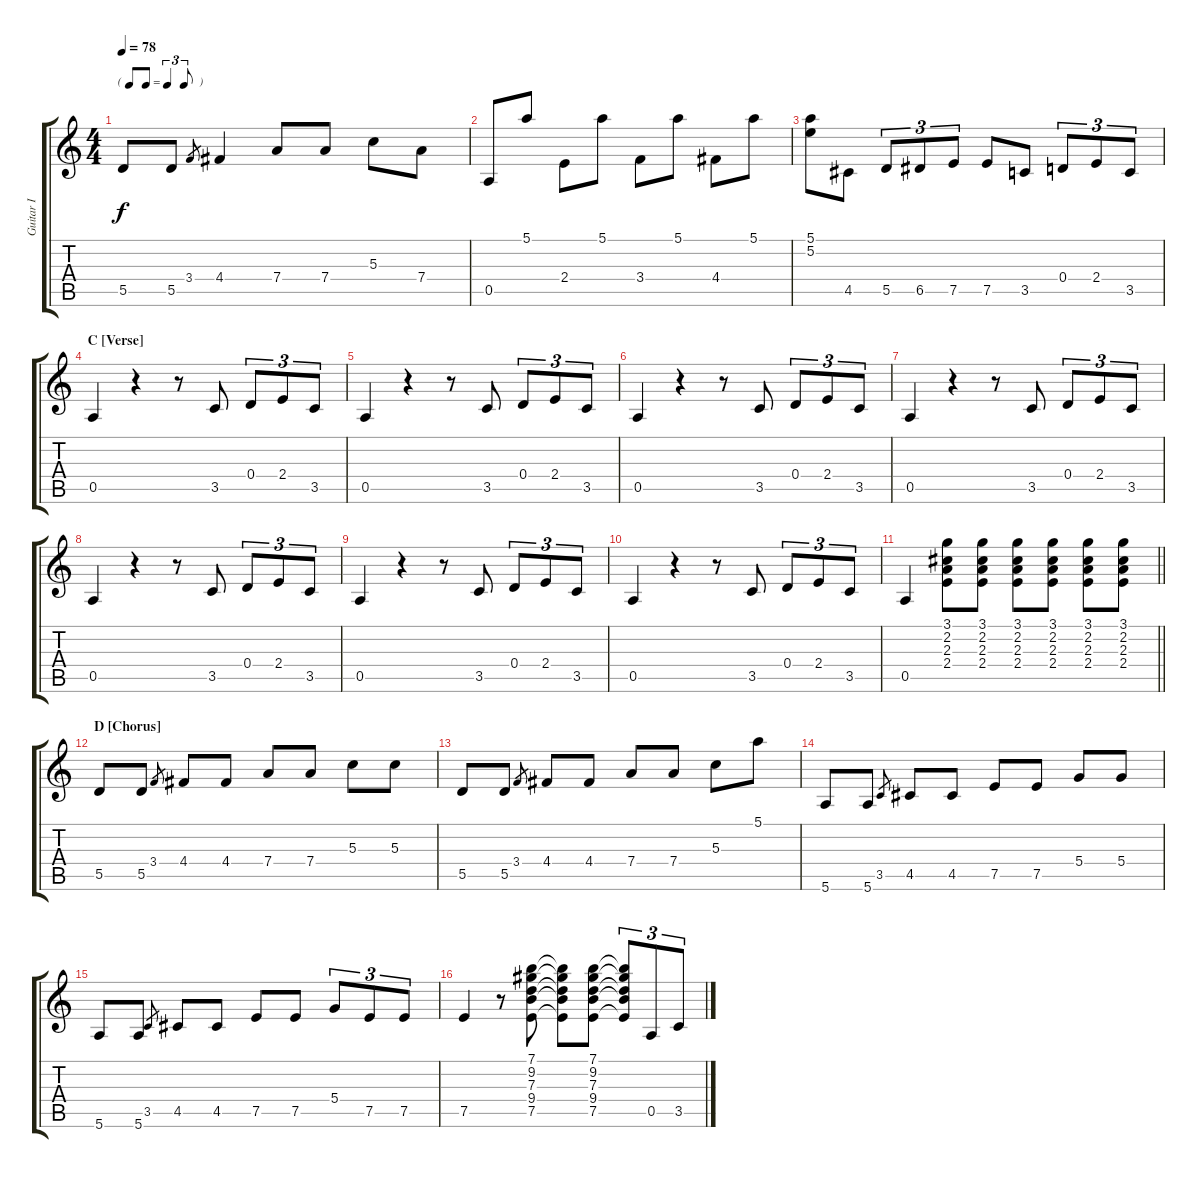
\track ("Guitar I" "Guitar I") {instrument distortionguitar}
\staff {score tabs}
\tuning (E4 B3 G3 D3 A2 E2) {hide}
\ts (4 4)
\tf triplet8th
\tempo 78
\clef g2
\ks c
5.5.8{dy f} 5.5.8 3.4.8{gr} 4.4.4 7.4.8 7.4.8 5.3.8 7.4.8 |
0.5.8 5.1.8 2.4.8 5.1.8 3.4.8 5.1.8 4.4.8 5.1.8 |
(5.1 5.2).8 4.5.8 5.5.8{tu (3 2)} 6.5.8{tu (3 2)} 7.5.8{tu (3 2)} 7.5.8 3.5.8 0.4.8{tu (3 2)} 2.4.8{tu (3 2)} 3.5.8{tu (3 2)} |
\section ("" "C [Verse]")
0.5.4 r.4 r.8 3.5.8 0.4.8{tu (3 2)} 2.4.8{tu (3 2)} 3.5.8{tu (3 2)} |
0.5.4 r.4 r.8 3.5.8 0.4.8{tu (3 2)} 2.4.8{tu (3 2)} 3.5.8{tu (3 2)} |
0.5.4 r.4 r.8 3.5.8 0.4.8{tu (3 2)} 2.4.8{tu (3 2)} 3.5.8{tu (3 2)} |
0.5.4 r.4 r.8 3.5.8 0.4.8{tu (3 2)} 2.4.8{tu (3 2)} 3.5.8{tu (3 2)} |
0.5.4 r.4 r.8 3.5.8 0.4.8{tu (3 2)} 2.4.8{tu (3 2)} 3.5.8{tu (3 2)} |
0.5.4 r.4 r.8 3.5.8 0.4.8{tu (3 2)} 2.4.8{tu (3 2)} 3.5.8{tu (3 2)} |
0.5.4 r.4 r.8 3.5.8 0.4.8{tu (3 2)} 2.4.8{tu (3 2)} 3.5.8{tu (3 2)} |
\barLineRight lightlight
0.5.4 (3.1 2.2 2.3 2.4).8 (3.1 2.2 2.3 2.4).8 (3.1 2.2 2.3 2.4).8 (3.1 2.2 2.3 2.4).8 (3.1 2.2 2.3 2.4).8 (3.1 2.2 2.3 2.4).8 |
\section ("" "D [Chorus]")
5.5.8 5.5.8 3.4.8{gr} 4.4.8 4.4.8 7.4.8 7.4.8 5.3.8 5.3.8 |
5.5.8 5.5.8 3.4.8{gr} 4.4.8 4.4.8 7.4.8 7.4.8 5.3.8 5.1.8 |
5.6.8 5.6.8 3.5.8{gr} 4.5.8 4.5.8 7.5.8 7.5.8 5.4.8 5.4.8 |
5.6.8 5.6.8 3.5.8{gr} 4.5.8 4.5.8 7.5.8 7.5.8 5.4.8{tu (3 2)} 7.5.8{tu (3 2)} 7.5.8{tu (3 2)} |
7.5.4 r.8 (7.1 9.2 7.3 9.4 7.5).8 (7.1{t} 9.2{t} 7.3{t} 9.4{t} 7.5{t}).8 (7.1 9.2 7.3 9.4 7.5).8 (7.1{t} 9.2{t} 7.3{t} 9.4{t} 7.5{t}).8{tu (3 2)} 0.5.8{tu (3 2)} 3.5.8{tu (3 2)}
